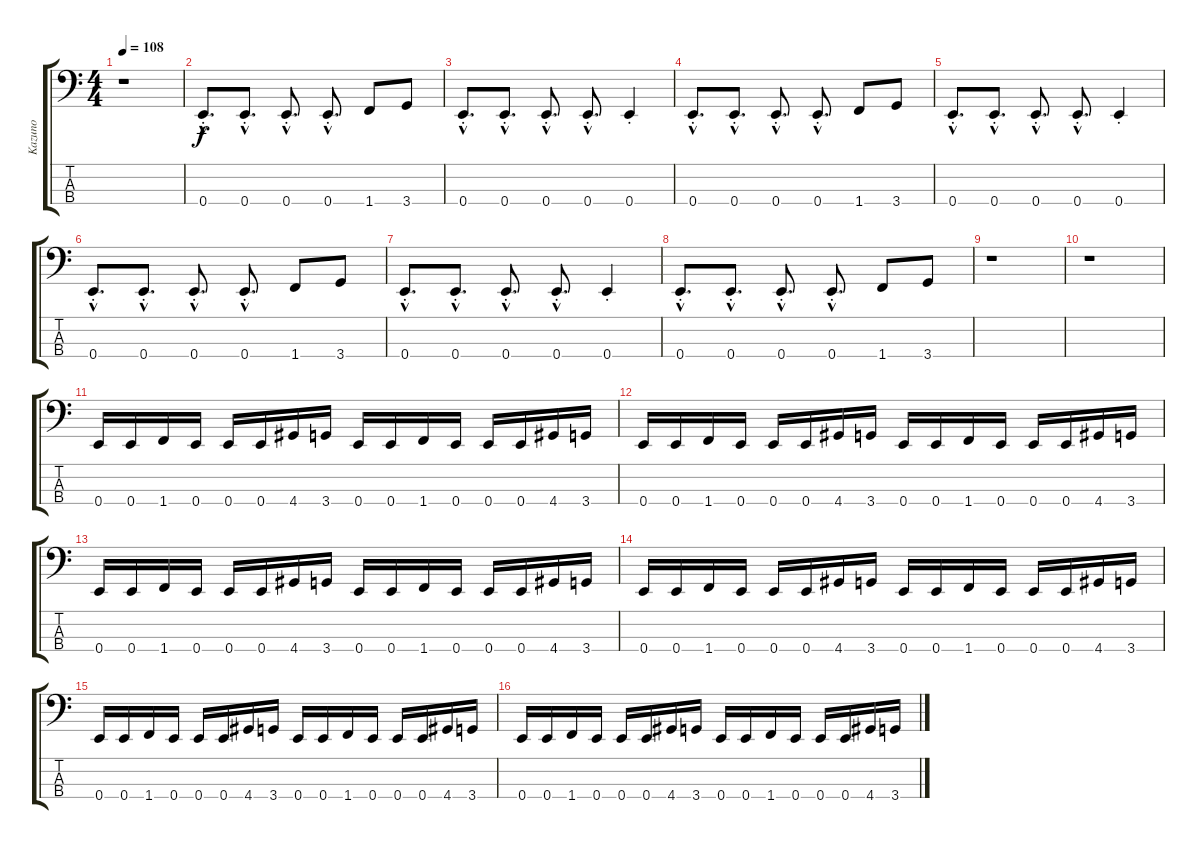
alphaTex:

\track ("Kazuno" "Kazuno") {instrument electricbassfinger}
\staff {score tabs}
\tuning (G2 D2 A1 E1) {hide}
\ts (4 4)
\tempo 108
\clef f4
\ks c
r.1{dy f} |
0.4{hac st}.8{d} 0.4{hac st}.8{d} 0.4{hac st}.8{d} 0.4{hac st}.8{d} 1.4.8 3.4.8 |
0.4{hac st}.8{d} 0.4{hac st}.8{d} 0.4{hac st}.8{d} 0.4{hac st}.8{d} 0.4{st}.4 |
0.4{hac st}.8{d} 0.4{hac st}.8{d} 0.4{hac st}.8{d} 0.4{hac st}.8{d} 1.4.8 3.4.8 |
0.4{hac st}.8{d} 0.4{hac st}.8{d} 0.4{hac st}.8{d} 0.4{hac st}.8{d} 0.4{st}.4 |
0.4{hac st}.8{d} 0.4{hac st}.8{d} 0.4{hac st}.8{d} 0.4{hac st}.8{d} 1.4.8 3.4.8 |
0.4{hac st}.8{d} 0.4{hac st}.8{d} 0.4{hac st}.8{d} 0.4{hac st}.8{d} 0.4{st}.4 |
0.4{hac st}.8{d} 0.4{hac st}.8{d} 0.4{hac st}.8{d} 0.4{hac st}.8{d} 1.4.8 3.4.8 |
r.1 |
r.1 |
0.4.16 0.4.16 1.4.16 0.4.16 0.4.16 0.4.16 4.4.16 3.4.16 0.4.16 0.4.16 1.4.16 0.4.16 0.4.16 0.4.16 4.4.16 3.4.16 |
0.4.16 0.4.16 1.4.16 0.4.16 0.4.16 0.4.16 4.4.16 3.4.16 0.4.16 0.4.16 1.4.16 0.4.16 0.4.16 0.4.16 4.4.16 3.4.16 |
0.4.16 0.4.16 1.4.16 0.4.16 0.4.16 0.4.16 4.4.16 3.4.16 0.4.16 0.4.16 1.4.16 0.4.16 0.4.16 0.4.16 4.4.16 3.4.16 |
0.4.16 0.4.16 1.4.16 0.4.16 0.4.16 0.4.16 4.4.16 3.4.16 0.4.16 0.4.16 1.4.16 0.4.16 0.4.16 0.4.16 4.4.16 3.4.16 |
0.4.16 0.4.16 1.4.16 0.4.16 0.4.16 0.4.16 4.4.16 3.4.16 0.4.16 0.4.16 1.4.16 0.4.16 0.4.16 0.4.16 4.4.16 3.4.16 |
0.4.16 0.4.16 1.4.16 0.4.16 0.4.16 0.4.16 4.4.16 3.4.16 0.4.16 0.4.16 1.4.16 0.4.16 0.4.16 0.4.16 4.4.16 3.4.16
